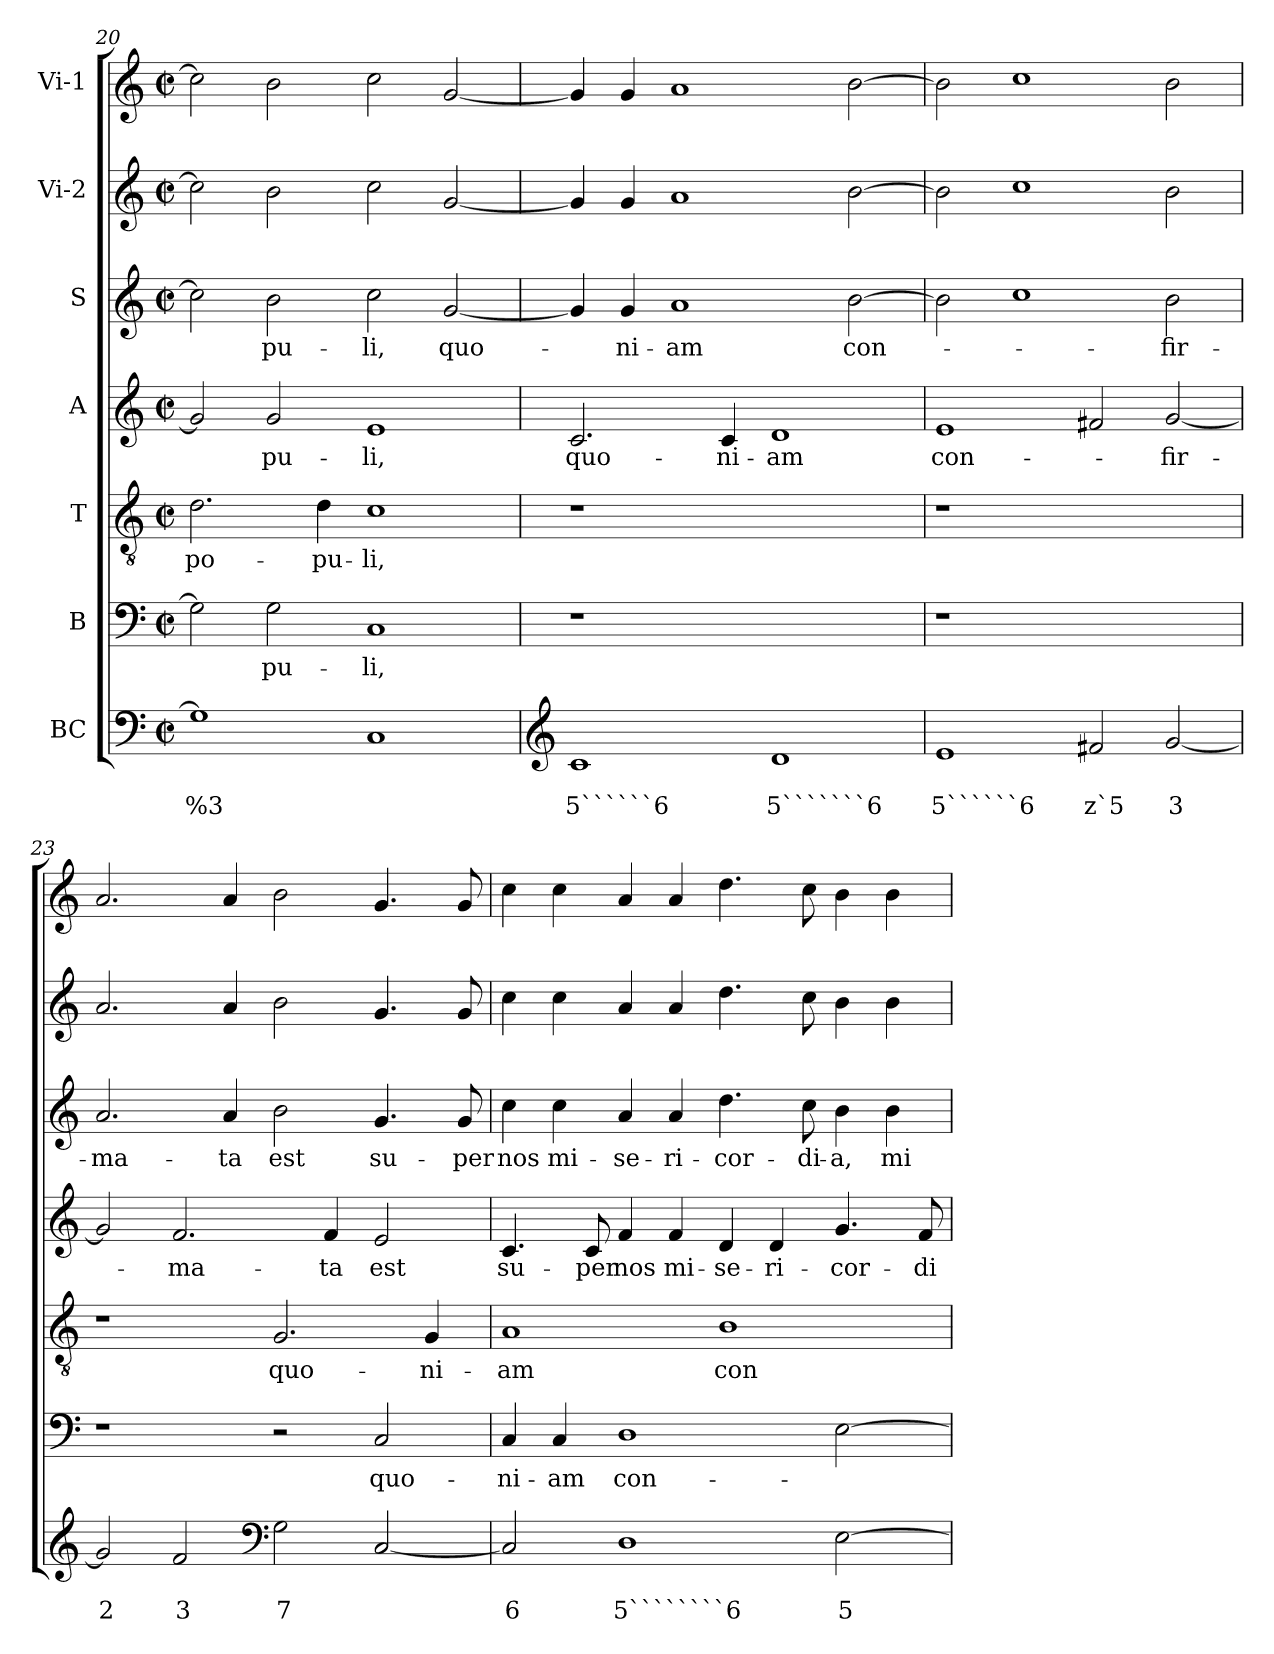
**kern	**text	**text	**kern	**text	**kern	**text	**kern	**text	**kern	**text	**kern	**kern
*part7	*part7	*part7	*part6	*part6	*part5	*part5	*part4	*part4	*part3	*part3	*part2	*part1
*staff7	*staff7	*staff7	*staff6	*staff6	*staff5	*staff5	*staff4	*staff4	*staff3	*staff3	*staff2	*staff1
*I"BC	*	*	*I"B	*	*I"T	*	*I"A	*	*I"S	*	*I"Vi-2	*I"Vi-1
*clefF4	*	*	*clefF4	*	*clefGv2	*	*clefG2	*	*clefG2	*	*clefG2	*clefG2
*k[]	*	*	*k[]	*	*k[]	*	*k[]	*	*k[]	*	*k[]	*k[]
*C:	*	*	*C:	*	*C:	*	*C:	*	*C:	*	*C:	*C:
*M2/2	*	*	*M2/2	*	*M2/2	*	*M2/2	*	*M2/2	*	*M2/2	*M2/2
*met(c|)	*	*	*met(c|)	*	*met(c|)	*	*met(c|)	*	*met(c|)	*	*met(c|)	*met(c|)
=20	=20	=20	=20	=20	=20	=20	=20	=20	=20	=20	=20	=20
!	!	!LO:LY:b	!	!	!	!LO:LY:b	!	!	!	!	!	!
1G]	.	%3	2G\]	.	2.d\	po-	2g/]	.	2cc\]	.	2cc\]	2cc\]
!	!	!	!	!LO:LY:b	!	!	!	!LO:LY:b	!	!LO:LY:b	!	!
.	.	.	2G\	-pu-	.	.	2g/	-pu-	2b\	-pu-	2b\	2b\
!	!	!	!	!	!	!LO:LY:b	!	!	!	!	!	!
.	.	.	.	.	4d\	-pu-	.	.	.	.	.	.
!	!	!	!	!LO:LY:b	!	!LO:LY:b	!	!LO:LY:b	!	!LO:LY:b	!	!
1C	.	.	1C	-li,	1c	-li,	1e	-li,	2cc\	-li,	2cc\	2cc\
!	!	!	!	!	!	!	!	!	!	!LO:LY:b	!	!
.	.	.	.	.	.	.	.	.	[2g/	quo-	[2g/	[2g/
=21	=21	=21	=21	=21	=21	=21	=21	=21	=21	=21	=21	=21
*clefG2	*	*	*	*	*	*	*	*	*	*	*	*
!	!	!LO:LY:b	!	!	!	!	!	!LO:LY:b	!	!	!	!
1c	.	5``````6	1r	.	1r	.	2.c/	quo-	4g/]	.	4g/]	4g/]
!	!	!	!	!	!	!	!	!	!	!LO:LY:b	!	!
.	.	.	.	.	.	.	.	.	4g/	-ni-	4g/	4g/
!	!	!	!	!	!	!	!	!	!	!LO:LY:b	!	!
.	.	.	.	.	.	.	.	.	1a	-am	1a	1a
!	!	!	!	!	!	!	!	!LO:LY:b	!	!	!	!
.	.	.	.	.	.	.	4c/	-ni-	.	.	.	.
!	!	!LO:LY:b	!	!	!	!	!	!LO:LY:b	!	!	!	!
1d	.	5```````6	1ryy	.	1ryy	.	1d	-am	.	.	.	.
!	!	!	!	!	!	!	!	!	!	!LO:LY:b	!	!
.	.	.	.	.	.	.	.	.	[2b\	con-	[2b\	[2b\
!!LO:LB:g=z
=22	=22	=22	=22	=22	=22	=22	=22	=22	=22	=22	=22	=22
!	!	!LO:LY:b	!	!	!	!	!	!LO:LY:b	!	!	!	!
1e	.	5``````6	1r	.	1r	.	1e	con-	2b\]	.	2b\]	2b\]
.	.	.	.	.	.	.	.	.	1cc	.	1cc	1cc
!	!	!LO:LY:b	!	!	!	!	!	!	!	!	!	!
2f#X/	.	z`5	1ryy	.	1ryy	.	2f#X/	.	.	.	.	.
!	!	!LO:LY:b	!	!	!	!	!	!LO:LY:b	!	!LO:LY:b	!	!
[2g/	.	3	.	.	.	.	[2g/	-fir-	2b\	-fir-	2b\	2b\
=23	=23	=23	=23	=23	=23	=23	=23	=23	=23	=23	=23	=23
!	!	!LO:LY:b	!	!	!	!	!	!	!	!LO:LY:b	!	!
2g/]	.	2	1r	.	1r	.	2g/]	.	2.a/	-ma-	2.a/	2.a/
!	!	!LO:LY:b	!	!	!	!	!	!LO:LY:b	!	!	!	!
2f/	.	3	.	.	.	.	2.f/	-ma-	.	.	.	.
!	!	!	!	!	!	!	!	!	!	!LO:LY:b	!	!
.	.	.	.	.	.	.	.	.	4a/	-ta	4a/	4a/
*clefF4	*	*	*	*	*	*	*	*	*	*	*	*
!	!	!LO:LY:b	!	!	!	!LO:LY:b	!	!	!	!LO:LY:b	!	!
2G\	.	7	2r	.	2.G/	quo-	.	.	2b\	est	2b\	2b\
!	!	!	!	!	!	!	!	!LO:LY:b	!	!	!	!
.	.	.	.	.	.	.	4f/	-ta	.	.	.	.
!	!	!	!	!LO:LY:b	!	!	!	!LO:LY:b	!	!LO:LY:b	!	!
[2C/	.	.	2C/	quo-	.	.	2e/	est	4.g/	su-	4.g/	4.g/
!	!	!	!	!	!	!LO:LY:b	!	!	!	!	!	!
.	.	.	.	.	4G/	-ni-	.	.	.	.	.	.
!	!	!	!	!	!	!	!	!	!	!LO:LY:b	!	!
.	.	.	.	.	.	.	.	.	8g/	-per	8g/	8g/
=24	=24	=24	=24	=24	=24	=24	=24	=24	=24	=24	=24	=24
!	!	!LO:LY:b	!	!LO:LY:b	!	!LO:LY:b	!	!LO:LY:b	!	!LO:LY:b	!	!
2C/]	.	6	4C/	-ni-	1A	-am	4.c/	su-	4cc\	nos	4cc\	4cc\
!	!	!	!	!LO:LY:b	!	!	!	!	!	!LO:LY:b	!	!
.	.	.	4C/	-am	.	.	.	.	4cc\	mi-	4cc\	4cc\
!	!	!	!	!	!	!	!	!LO:LY:b	!	!	!	!
.	.	.	.	.	.	.	8c/	-per	.	.	.	.
!	!	!LO:LY:b	!	!LO:LY:b	!	!	!	!LO:LY:b	!	!LO:LY:b	!	!
1D	.	5````````6	1D	con-	.	.	4f/	nos	4a/	-se-	4a/	4a/
!	!	!	!	!	!	!	!	!LO:LY:b	!	!LO:LY:b	!	!
.	.	.	.	.	.	.	4f/	mi-	4a/	-ri-	4a/	4a/
!	!	!	!	!	!	!LO:LY:b	!	!LO:LY:b	!	!LO:LY:b	!	!
.	.	.	.	.	1B	con-	4d/	-se-	4.dd\	-cor-	4.dd\	4.dd\
!	!	!	!	!	!	!	!	!LO:LY:b	!	!	!	!
.	.	.	.	.	.	.	4d/	-ri-	.	.	.	.
!	!	!	!	!	!	!	!	!	!	!LO:LY:b	!	!
.	.	.	.	.	.	.	.	.	8cc\	-di-	8cc\	8cc\
!	!	!LO:LY:b	!	!	!	!	!	!LO:LY:b	!	!LO:LY:b	!	!
[2E\	.	5	[2E\	.	.	.	4.g/	-cor-	4b\	-a,	4b\	4b\
!	!	!	!	!	!	!	!	!	!	!LO:LY:b	!	!
.	.	.	.	.	.	.	.	.	4b\	mi-	4b\	4b\
!	!	!	!	!	!	!	!	!LO:LY:b	!	!	!	!
.	.	.	.	.	.	.	8f/	-di-	.	.	.	.
=	=	=	=	=	=	=	=	=	=	=	=	=
*-	*-	*-	*-	*-	*-	*-	*-	*-	*-	*-	*-	*-
